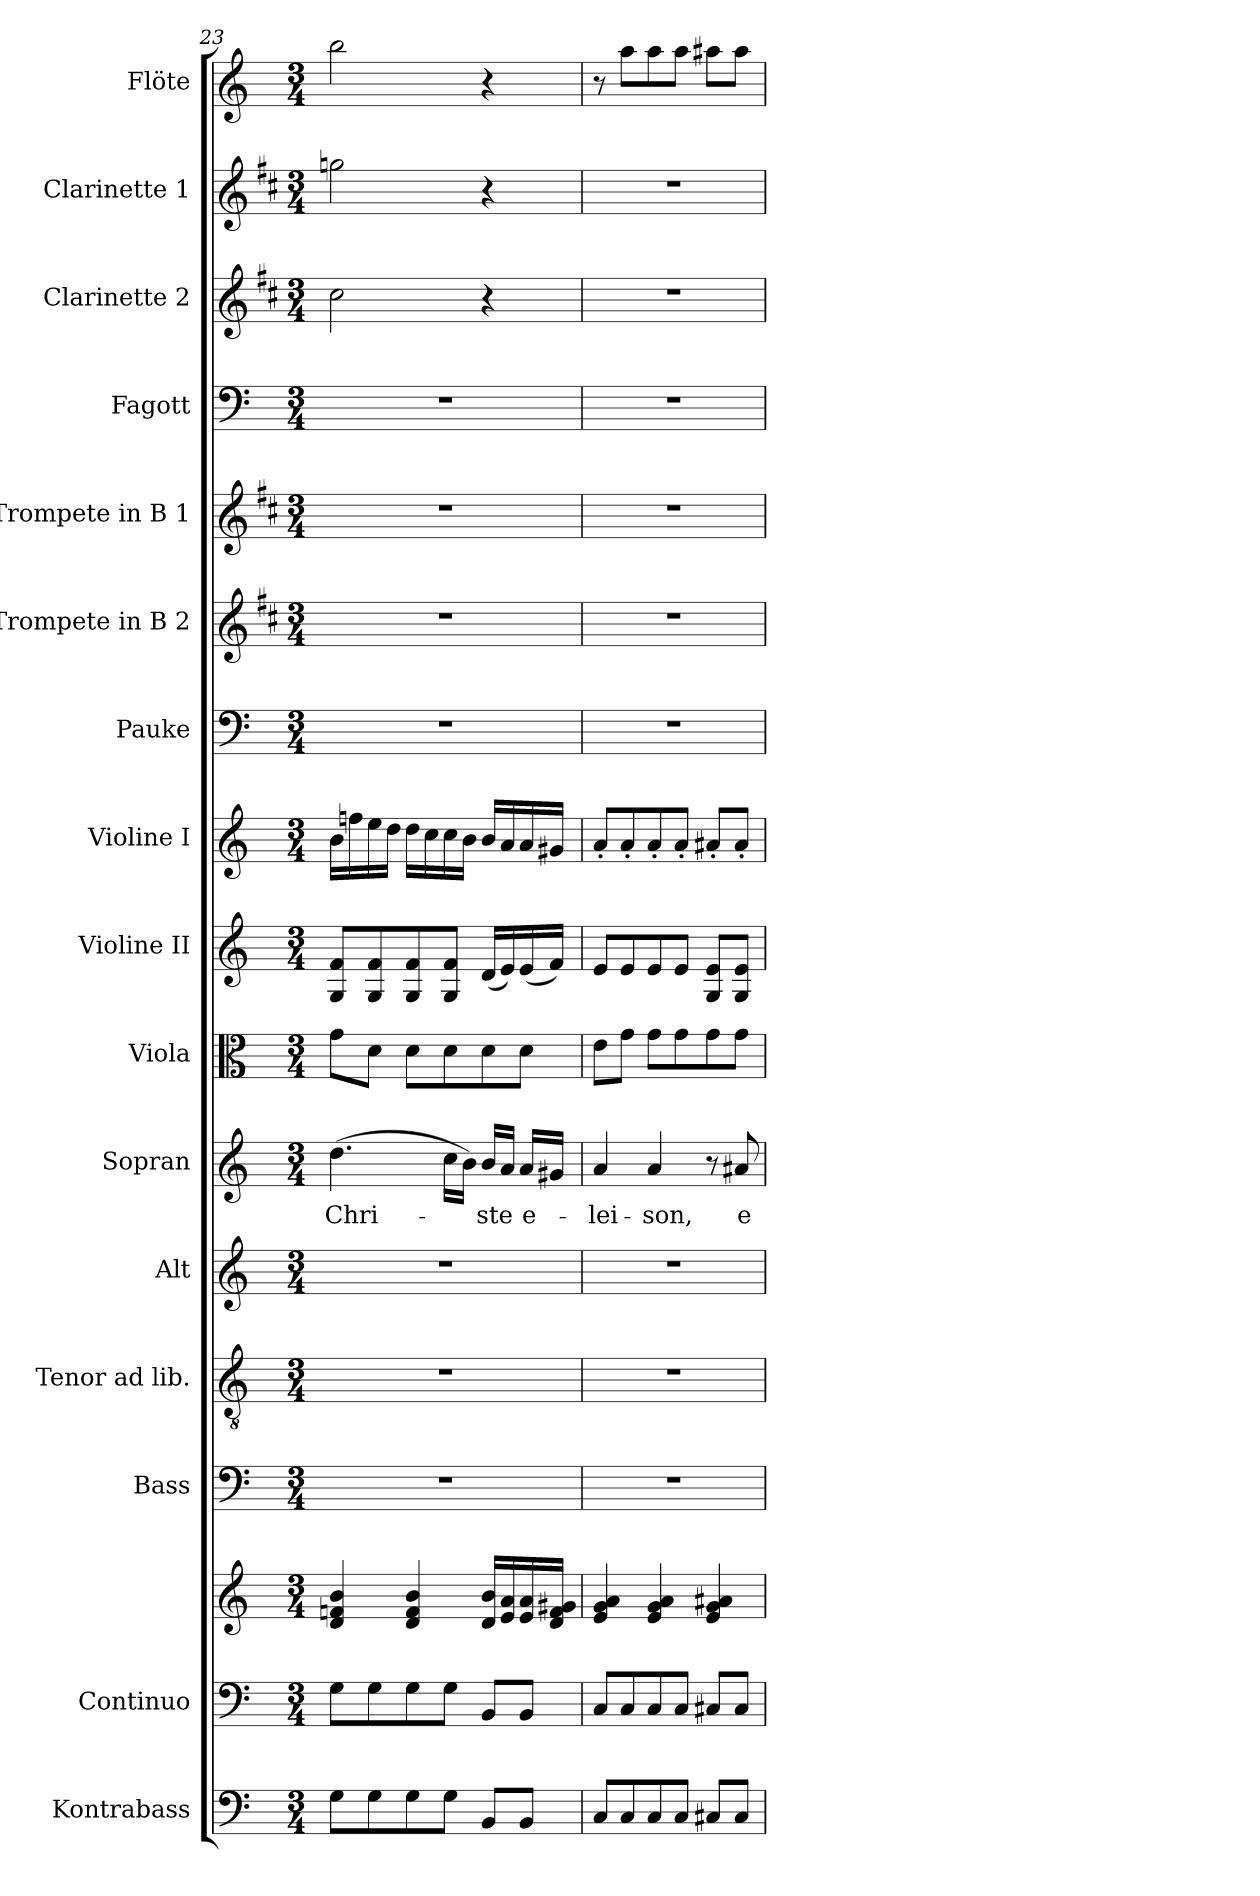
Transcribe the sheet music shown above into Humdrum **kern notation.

**kern	**kern	**kern	**kern	**kern	**kern	**kern	**text	**kern	**kern	**kern	**kern	**kern	**kern	**kern	**kern	**kern	**kern
*part16	*part15	*part15	*part14	*part13	*part12	*part11	*part11	*part10	*part9	*part8	*part7	*part6	*part5	*part4	*part3	*part2	*part1
*staff17	*staff16	*staff15	*staff14	*staff13	*staff12	*staff11	*staff11	*staff10	*staff9	*staff8	*staff7	*staff6	*staff5	*staff4	*staff3	*staff2	*staff1
*I"Kontrabass	*I"Continuo	*	*I"Bass	*I"Tenor ad lib.	*I"Alt	*I"Sopran	*	*I"Viola	*I"Violine II	*I"Violine I	*I"Pauke	*I"Trompete in B 2	*I"Trompete in B 1	*I"Fagott	*I"Clarinette 2	*I"Clarinette 1	*I"Flöte
*I'Kb.	*I'cont.	*	*I'B	*I'T	*I'A	*I'S	*	*I'Vla.	*I'Vl. II	*I'Vl. I	*I'Pk.	*	*	*I'Fg.	*I'Cl. 2	*I'Cl. 1	*I'Fl.
!!LO:PB:g=z
*clefF4	*clefF4	*clefG2	*clefF4	*clefGv2	*clefG2	*clefG2	*	*clefC3	*clefG2	*clefG2	*clefF4	*clefG2	*clefG2	*clefF4	*clefG2	*clefG2	*clefG2
*ITrd7c12	*	*	*	*	*	*	*	*	*	*	*	*ITrd1c2	*ITrd1c2	*	*ITrd1c2	*ITrd1c2	*
*k[]	*k[]	*k[]	*k[]	*k[]	*k[]	*k[]	*	*k[]	*k[]	*k[]	*k[]	*k[]	*k[]	*k[]	*k[]	*k[]	*k[]
*C:	*C:	*C:	*C:	*C:	*C:	*C:	*	*C:	*C:	*C:	*C:	*C:	*C:	*C:	*C:	*C:	*C:
*M3/4	*M3/4	*M3/4	*M3/4	*M3/4	*M3/4	*M3/4	*	*M3/4	*M3/4	*M3/4	*M3/4	*M3/4	*M3/4	*M3/4	*M3/4	*M3/4	*M3/4
=23	=23	=23	=23	=23	=23	=23	=23	=23	=23	=23	=23	=23	=23	=23	=23	=23	=23
!	!	!	!	!	!	!	!LO:LY:b	!	!	!	!	!	!	!	!	!	!
8GG\L	8G\L	4d/ 4fn/ 4b/	2.r	2.r	2.r	(>4.dd\	Chri-	8g\L	8G/ 8f/L	16b\LL	2.r	2.r	2.r	2.r	2b\	2ffn\	2bb\
.	.	.	.	.	.	.	.	.	.	16ffn\	.	.	.	.	.	.	.
8GG\	8G\	.	.	.	.	.	.	8d\J	8G/ 8f/	16ee\	.	.	.	.	.	.	.
.	.	.	.	.	.	.	.	.	.	16dd\JJ	.	.	.	.	.	.	.
8GG\	8G\	4d/ 4f/ 4b/	.	.	.	.	.	8d\L	8G/ 8f/	16dd\LL	.	.	.	.	.	.	.
.	.	.	.	.	.	.	.	.	.	16cc\	.	.	.	.	.	.	.
8GG\J	8G\J	.	.	.	.	16cc\LL	.	8d\	8G/ 8f/J	16cc\	.	.	.	.	.	.	.
.	.	.	.	.	.	16b\JJ)	.	.	.	16b\JJ	.	.	.	.	.	.	.
!	!	!	!	!	!	!	!LO:LY:b	!	!	!	!	!	!	!	!	!	!
8BBB/L	8BB/L	16d/ 16b/LL	.	.	.	16b/LL	-ste	8d\	(<16d/LL	16b/LL	.	.	.	.	4r	4r	4r
.	.	16e/ 16a/	.	.	.	16a/JJ	.	.	16e/)	16a/	.	.	.	.	.	.	.
!	!	!	!	!	!	!	!LO:LY:b	!	!	!	!	!	!	!	!	!	!
8BBB/J	8BB/J	16e/ 16a/	.	.	.	16a/LL	e-	8d\J	(<16e/	16a/	.	.	.	.	.	.	.
.	.	16d/ 16f/ 16g#X/JJ	.	.	.	16g#X/JJ	.	.	16f/JJ)	16g#X/JJ	.	.	.	.	.	.	.
=24	=24	=24	=24	=24	=24	=24	=24	=24	=24	=24	=24	=24	=24	=24	=24	=24	=24
!	!	!	!	!	!	!	!LO:LY:b	!	!	!	!	!	!	!	!	!	!
8CC/L	8C/L	4e/ 4g/ 4a/	2.r	2.r	2.r	4a/	-lei-	8e\L	8e/L	8a'</L	2.r	2.r	2.r	2.r	2.r	2.r	8r
8CC/	8C/	.	.	.	.	.	.	8g\J	8e/	8a'</	.	.	.	.	.	.	8aa\L
!	!	!	!	!	!	!	!LO:LY:b	!	!	!	!	!	!	!	!	!	!
8CC/	8C/	4e/ 4g/ 4a/	.	.	.	4a/	-son,	8g\L	8e/	8a'</	.	.	.	.	.	.	8aa\
8CC/J	8C/J	.	.	.	.	.	.	8g\	8e/J	8a'</J	.	.	.	.	.	.	8aa\J
8CC#X/L	8C#X/L	4e/ 4g/ 4a#X/	.	.	.	8r	.	8g\	8G/ 8e/L	8a#X'</L	.	.	.	.	.	.	8aa#X\L
!	!	!	!	!	!	!	!LO:LY:b	!	!	!	!	!	!	!	!	!	!
8CC#/J	8C#/J	.	.	.	.	8a#X/	e-	8g\J	8G/ 8e/J	8a#'</J	.	.	.	.	.	.	8aa#\J
=	=	=	=	=	=	=	=	=	=	=	=	=	=	=	=	=	=
*-	*-	*-	*-	*-	*-	*-	*-	*-	*-	*-	*-	*-	*-	*-	*-	*-	*-
